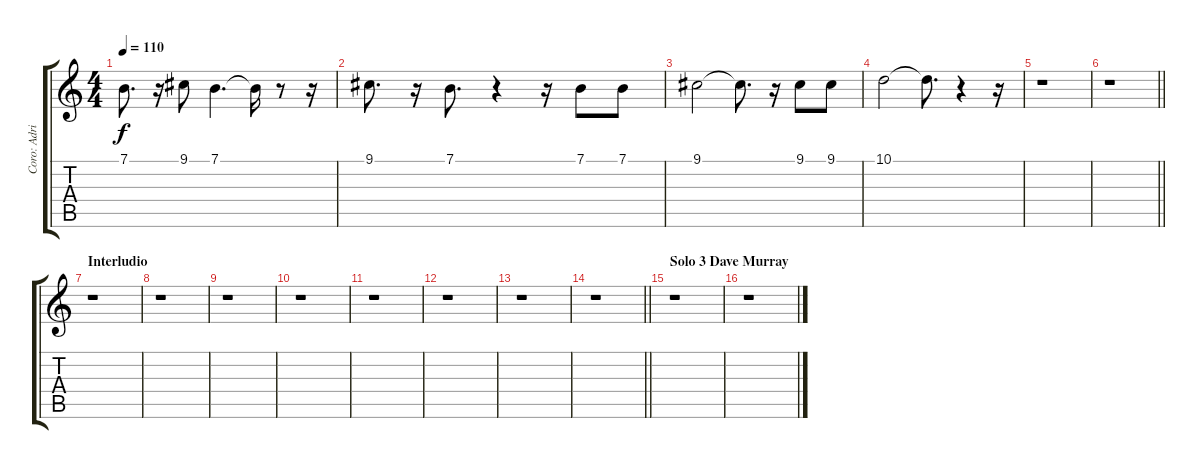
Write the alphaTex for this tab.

\track ("Coro: Adrian" "Coro: Adri") {instrument choiraahs}
\staff {score tabs}
\tuning (E4 B3 G3 D3 A2 E2) {hide}
\ts (4 4)
\tempo 110
\clef g2
\ks c
7.1.8{d dy f} r.16 9.1.8 7.1.4{d} 7.1{t}.16 r.8 r.16 |
9.1.8{d} r.16 7.1.8{d} r.4 r.16 7.1.8 7.1.8 |
9.1.2 9.1{t}.8{d} r.16 9.1.8 9.1.8 |
10.1.2 10.1{t}.8{d} r.4 r.16 |
r.1 |
\barLineRight lightlight
r.1 |
\section ("" "Interludio")
r.1 |
r.1 |
r.1 |
r.1 |
r.1 |
r.1 |
r.1 |
\barLineRight lightlight
r.1 |
\section ("" "Solo 3 Dave Murray")
r.1 |
r.1
